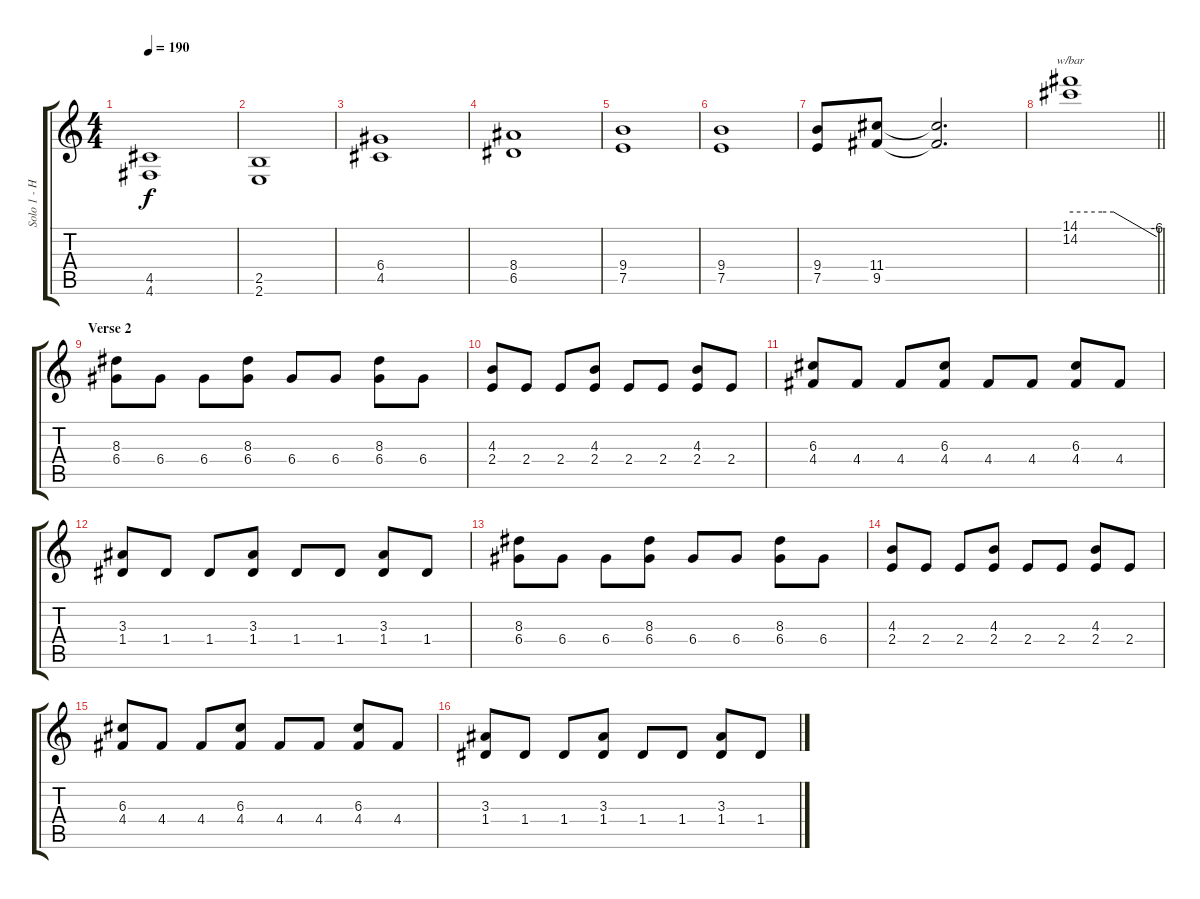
\track ("Solo 1 - HV SoS" "Solo 1 - H") {instrument distortionguitar}
\staff {score tabs}
\tuning (E4 B3 G3 D3 A2 D2) {hide}
\ts (4 4)
\tempo 190
\clef g2
\ks c
(4.5 4.6).1{dy f} |
(2.5 2.6).1 |
(6.4 4.5).1 |
(8.4 6.5).1 |
(9.4 7.5).1 |
(9.4 7.5).1 |
(9.4 7.5).8 (11.4 9.5).8 (11.4{t} 9.5{t}).2{d} |
\barLineRight lightlight
(14.1 14.2).1{tbe (custom default 0 0 22 0 30 0 60 -24)} |
\section ("" "Verse 2")
(8.3 6.4).8 6.4.8 6.4.8 (8.3 6.4).8 6.4.8 6.4.8 (8.3 6.4).8 6.4.8 |
(4.3 2.4).8 2.4.8 2.4.8 (4.3 2.4).8 2.4.8 2.4.8 (4.3 2.4).8 2.4.8 |
(6.3 4.4).8 4.4.8 4.4.8 (6.3 4.4).8 4.4.8 4.4.8 (6.3 4.4).8 4.4.8 |
(3.3 1.4).8 1.4.8 1.4.8 (3.3 1.4).8 1.4.8 1.4.8 (3.3 1.4).8 1.4.8 |
(8.3 6.4).8 6.4.8 6.4.8 (8.3 6.4).8 6.4.8 6.4.8 (8.3 6.4).8 6.4.8 |
(4.3 2.4).8 2.4.8 2.4.8 (4.3 2.4).8 2.4.8 2.4.8 (4.3 2.4).8 2.4.8 |
(6.3 4.4).8 4.4.8 4.4.8 (6.3 4.4).8 4.4.8 4.4.8 (6.3 4.4).8 4.4.8 |
(3.3 1.4).8 1.4.8 1.4.8 (3.3 1.4).8 1.4.8 1.4.8 (3.3 1.4).8 1.4.8
